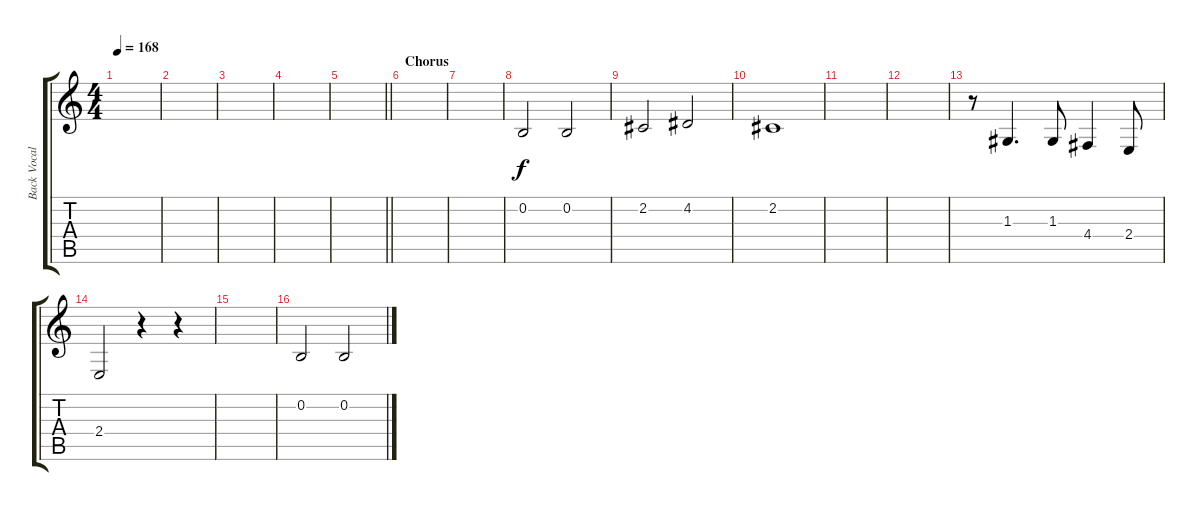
\track ("Back Vocals" "Back Vocal") {instrument tenorsax}
\staff {score tabs}
\tuning (E4 B3 G3 D3 A2 E2) {hide}
\ts (4 4)
\tempo 168
\clef g2
\ks c
|
|
|
|
\barLineRight lightlight
|
\section ("" "Chorus")
|
|
0.2.2 0.2.2 |
2.2.2 4.2.2 |
2.2.1 |
|
|
r.8 1.3.4{d} 1.3.8 4.4.4 2.4.8 |
2.4.2 r.4 r.4 |
|
0.2.2 0.2.2
